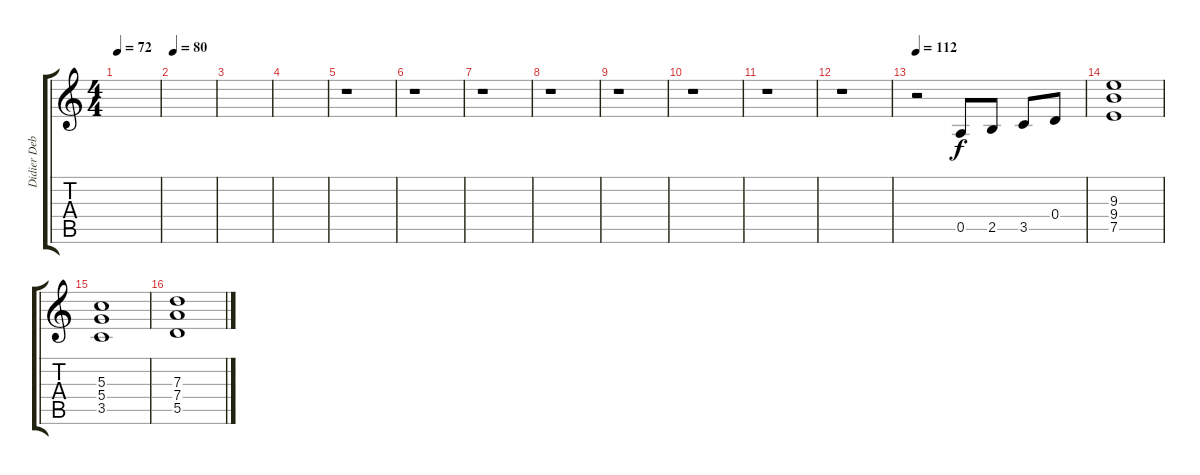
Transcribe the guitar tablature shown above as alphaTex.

\track ("Didier Deboffe" "Didier Deb") {instrument overdrivenguitar}
\staff {score tabs}
\tuning (E4 B3 G3 D3 A2 E2) {hide}
\ts (4 4)
\tempo 72
\clef g2
\ks c
|
\tempo 80
|
|
|
r.1 |
r.1 |
r.1 |
r.1 |
r.1 |
r.1 |
r.1 |
r.1 |
\tempo 112
r.2 0.5.8 2.5.8 3.5.8 0.4.8 |
(9.3 9.4 7.5).1 |
(5.3 5.4 3.5).1 |
(7.3 7.4 5.5).1
